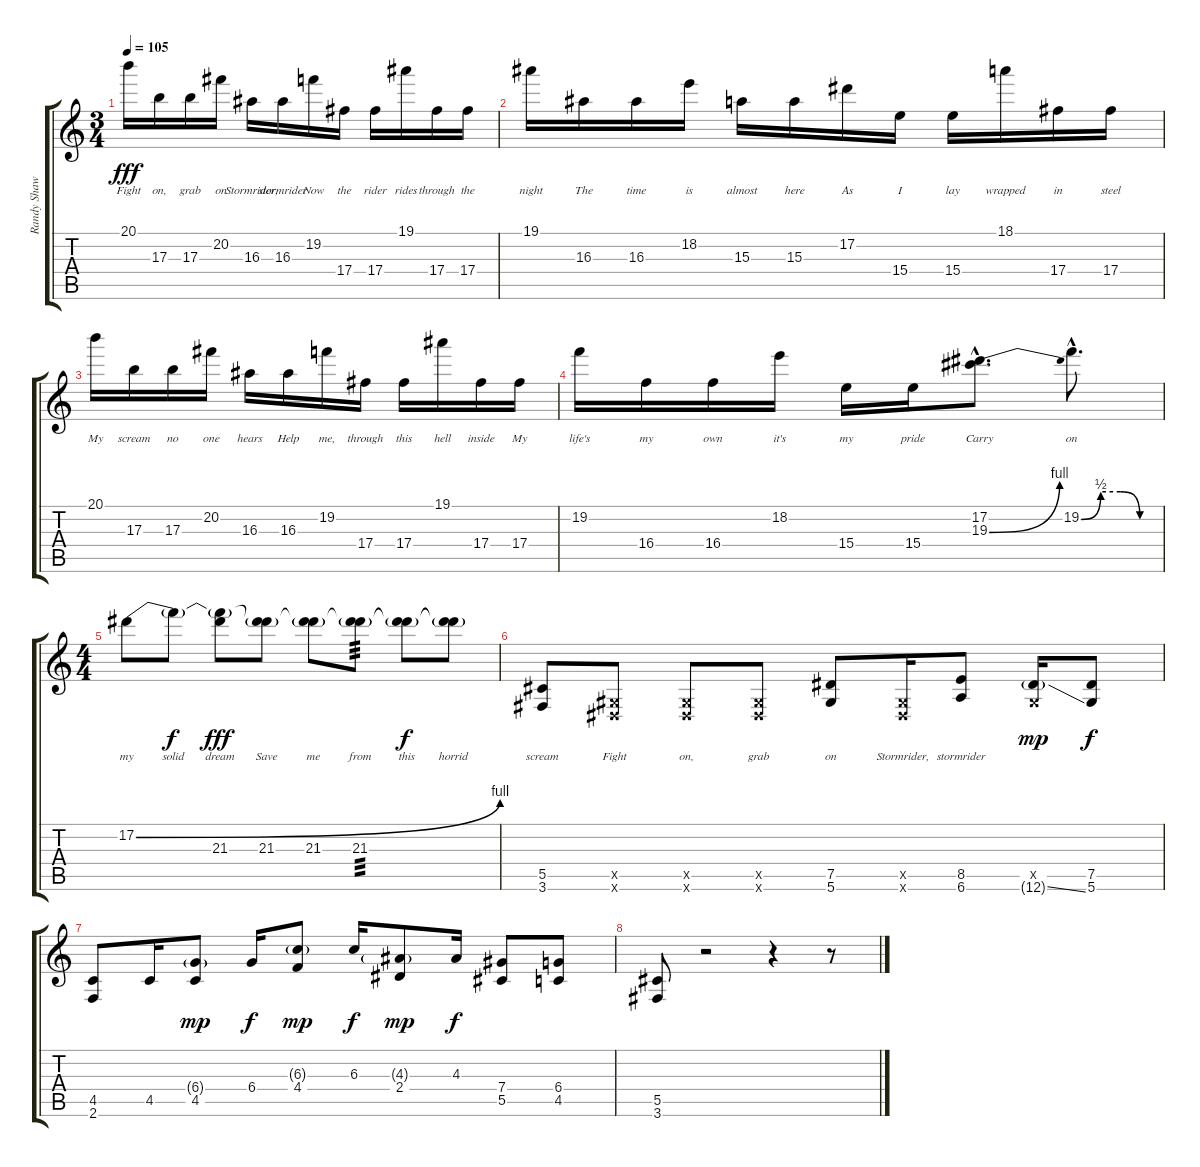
\track ("Randy Shawver Distortion" "Randy Shaw") {instrument distortionguitar}
\staff {score tabs}
\tuning (Eb4 Bb3 Gb3 Db3 Ab2 Eb2) {hide}
\ts (3 4)
\tempo 105
\clef g2
\ks c
20.1.16{lyrics (0 "Fight") lyrics (1 "") lyrics (2 "") lyrics (3 "") lyrics (4 "") dy fff} 17.3.16{lyrics (0 "on,") lyrics (1 "") lyrics (2 "") lyrics (3 "") lyrics (4 "")} 17.3.16{lyrics (0 "grab") lyrics (1 "") lyrics (2 "") lyrics (3 "") lyrics (4 "")} 20.2.16{lyrics (0 "on") lyrics (1 "") lyrics (2 "") lyrics (3 "") lyrics (4 "")} 16.3.16{lyrics (0 "Stormrider,") lyrics (1 "") lyrics (2 "") lyrics (3 "") lyrics (4 "")} 16.3.16{lyrics (0 "stormrider") lyrics (1 "") lyrics (2 "") lyrics (3 "") lyrics (4 "")} 19.2.16{lyrics (0 "Now") lyrics (1 "") lyrics (2 "") lyrics (3 "") lyrics (4 "")} 17.4.16{lyrics (0 "the") lyrics (1 "") lyrics (2 "") lyrics (3 "") lyrics (4 "")} 17.4.16{lyrics (0 "rider") lyrics (1 "") lyrics (2 "") lyrics (3 "") lyrics (4 "")} 19.1.16{lyrics (0 "rides") lyrics (1 "") lyrics (2 "") lyrics (3 "") lyrics (4 "")} 17.4.16{lyrics (0 "through") lyrics (1 "") lyrics (2 "") lyrics (3 "") lyrics (4 "")} 17.4.16{lyrics (0 "the") lyrics (1 "") lyrics (2 "") lyrics (3 "") lyrics (4 "")} |
19.1.16{lyrics (0 "night") lyrics (1 "") lyrics (2 "") lyrics (3 "") lyrics (4 "")} 16.3.16{lyrics (0 "The") lyrics (1 "") lyrics (2 "") lyrics (3 "") lyrics (4 "")} 16.3.16{lyrics (0 "time") lyrics (1 "") lyrics (2 "") lyrics (3 "") lyrics (4 "")} 18.2.16{lyrics (0 "is") lyrics (1 "") lyrics (2 "") lyrics (3 "") lyrics (4 "")} 15.3.16{lyrics (0 "almost") lyrics (1 "") lyrics (2 "") lyrics (3 "") lyrics (4 "")} 15.3.16{lyrics (0 "here") lyrics (1 "") lyrics (2 "") lyrics (3 "") lyrics (4 "")} 17.2.16{lyrics (0 "As") lyrics (1 "") lyrics (2 "") lyrics (3 "") lyrics (4 "")} 15.4.16{lyrics (0 "I") lyrics (1 "") lyrics (2 "") lyrics (3 "") lyrics (4 "")} 15.4.16{lyrics (0 "lay") lyrics (1 "") lyrics (2 "") lyrics (3 "") lyrics (4 "")} 18.1.16{lyrics (0 "wrapped") lyrics (1 "") lyrics (2 "") lyrics (3 "") lyrics (4 "")} 17.4.16{lyrics (0 "in") lyrics (1 "") lyrics (2 "") lyrics (3 "") lyrics (4 "")} 17.4.16{lyrics (0 "steel") lyrics (1 "") lyrics (2 "") lyrics (3 "") lyrics (4 "")} |
20.1.16{lyrics (0 "My") lyrics (1 "") lyrics (2 "") lyrics (3 "") lyrics (4 "")} 17.3.16{lyrics (0 "scream") lyrics (1 "") lyrics (2 "") lyrics (3 "") lyrics (4 "")} 17.3.16{lyrics (0 "no") lyrics (1 "") lyrics (2 "") lyrics (3 "") lyrics (4 "")} 20.2.16{lyrics (0 "one") lyrics (1 "") lyrics (2 "") lyrics (3 "") lyrics (4 "")} 16.3.16{lyrics (0 "hears") lyrics (1 "") lyrics (2 "") lyrics (3 "") lyrics (4 "")} 16.3.16{lyrics (0 "Help") lyrics (1 "") lyrics (2 "") lyrics (3 "") lyrics (4 "")} 19.2.16{lyrics (0 "me,") lyrics (1 "") lyrics (2 "") lyrics (3 "") lyrics (4 "")} 17.4.16{lyrics (0 "through") lyrics (1 "") lyrics (2 "") lyrics (3 "") lyrics (4 "")} 17.4.16{lyrics (0 "this") lyrics (1 "") lyrics (2 "") lyrics (3 "") lyrics (4 "")} 19.1.16{lyrics (0 "hell") lyrics (1 "") lyrics (2 "") lyrics (3 "") lyrics (4 "")} 17.4.16{lyrics (0 "inside") lyrics (1 "") lyrics (2 "") lyrics (3 "") lyrics (4 "")} 17.4.16{lyrics (0 "My") lyrics (1 "") lyrics (2 "") lyrics (3 "") lyrics (4 "")} |
19.2.16{lyrics (0 "life's") lyrics (1 "") lyrics (2 "") lyrics (3 "") lyrics (4 "")} 16.4.16{lyrics (0 "my") lyrics (1 "") lyrics (2 "") lyrics (3 "") lyrics (4 "")} 16.4.16{lyrics (0 "own") lyrics (1 "") lyrics (2 "") lyrics (3 "") lyrics (4 "")} 18.2.16{lyrics (0 "it's") lyrics (1 "") lyrics (2 "") lyrics (3 "") lyrics (4 "")} 15.4.16{lyrics (0 "my") lyrics (1 "") lyrics (2 "") lyrics (3 "") lyrics (4 "")} 15.4.16{lyrics (0 "pride") lyrics (1 "") lyrics (2 "") lyrics (3 "") lyrics (4 "")} (17.2{hac} 19.3{be (bend 0 0 60 4) hac}).8{d lyrics (0 "Carry") lyrics (1 "") lyrics (2 "") lyrics (3 "") lyrics (4 "")} 19.2{be (custom 0 0 15 2 30 2 45 0 60 0) hac}.8{d lyrics (0 "on") lyrics (1 "") lyrics (2 "") lyrics (3 "") lyrics (4 "")} |
\ts (4 4)
17.2{be (bend 0 0 60 4)}.8{lyrics (0 "my") lyrics (1 "") lyrics (2 "") lyrics (3 "") lyrics (4 "")} 17.2{t}.8{lyrics (0 "solid") lyrics (1 "") lyrics (2 "") lyrics (3 "") lyrics (4 "") dy f} (17.2{t} 21.3).8{lyrics (0 "dream") lyrics (1 "") lyrics (2 "") lyrics (3 "") lyrics (4 "") dy fff} (17.2{t} 21.3).8{lyrics (0 "Save") lyrics (1 "") lyrics (2 "") lyrics (3 "") lyrics (4 "")} (17.2{t} 21.3).8{lyrics (0 "me") lyrics (1 "") lyrics (2 "") lyrics (3 "") lyrics (4 "")} (17.2{t} 21.3).8{lyrics (0 "from") lyrics (1 "") lyrics (2 "") lyrics (3 "") lyrics (4 "") tp 3} (17.2{t} 21.3{t}).8{lyrics (0 "this") lyrics (1 "") lyrics (2 "") lyrics (3 "") lyrics (4 "") dy f} (17.2{t} 21.3{t}).8{lyrics (0 "horrid") lyrics (1 "") lyrics (2 "") lyrics (3 "") lyrics (4 "")} |
(5.5 3.6).8{lyrics (0 "scream") lyrics (1 "") lyrics (2 "") lyrics (3 "") lyrics (4 "")} (0.5{x} 0.6{x}).8{lyrics (0 "Fight") lyrics (1 "") lyrics (2 "") lyrics (3 "") lyrics (4 "")} (0.5{x} 0.6{x}).8{lyrics (0 "on,") lyrics (1 "") lyrics (2 "") lyrics (3 "") lyrics (4 "")} (0.5{x} 0.6{x}).8{lyrics (0 "grab") lyrics (1 "") lyrics (2 "") lyrics (3 "") lyrics (4 "")} (7.5 5.6).8{lyrics (0 "on") lyrics (1 "") lyrics (2 "") lyrics (3 "") lyrics (4 "")} (0.5{x} 0.6{x}).16{lyrics (0 "Stormrider,") lyrics (1 "") lyrics (2 "") lyrics (3 "") lyrics (4 "")} (8.5 6.6).8{lyrics (0 "stormrider") lyrics (1 "") lyrics (2 "") lyrics (3 "") lyrics (4 "")} (0.5{x} 12.6{ss g}).16{dy mp} (7.5 5.6).8{dy f} |
(4.5 2.6).8 4.5.16 (6.4{g} 4.5).8{dy mp} 6.4.16{dy f} (6.3{g} 4.4).8{dy mp} 6.3.16{dy f} (4.3{g} 2.4).8{dy mp} 4.3.16{dy f} (7.4 5.5).8 (6.4 4.5).8 |
(5.5 3.6).8 r.2 r.4 r.8
